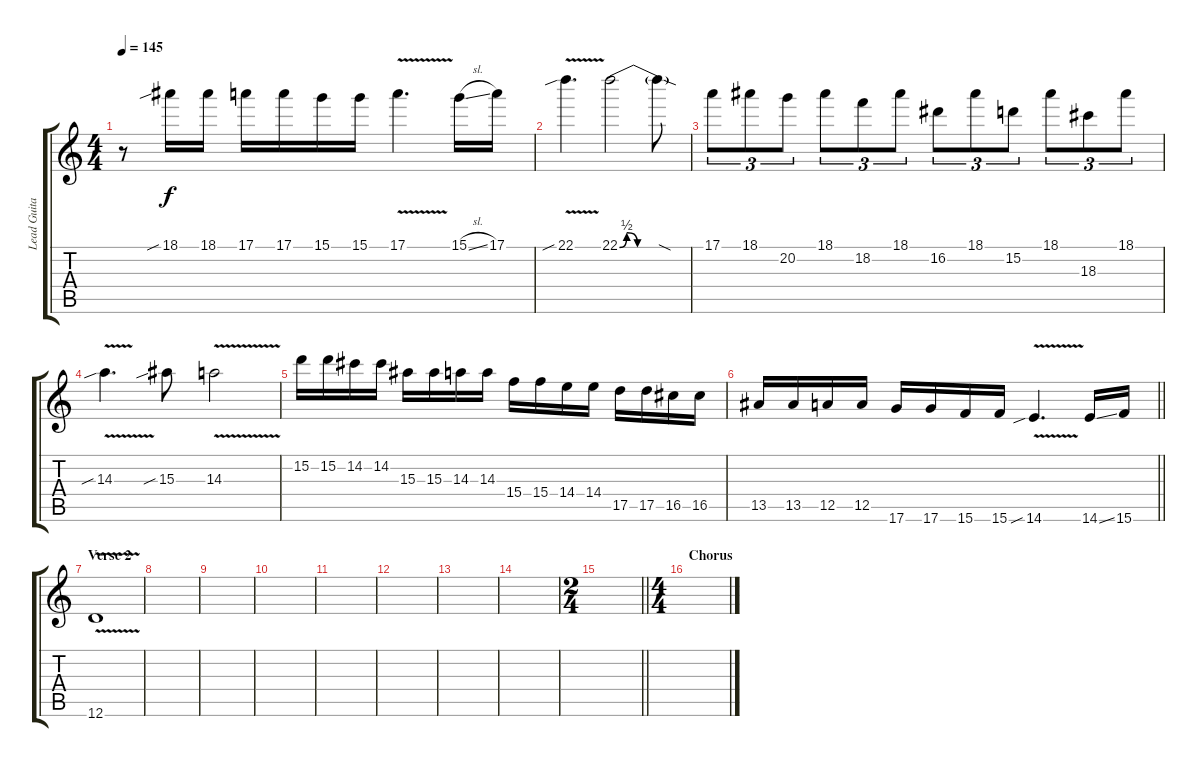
\track ("Lead Guitar 3" "Lead Guita") {instrument distortionguitar}
\staff {score tabs}
\tuning (E4 B3 G3 D3 A2 D2) {hide}
\ts (4 4)
\tempo 145
\clef g2
\ks c
r.8{dy f} 18.1{sib}.16 18.1.16 17.1.16 17.1.16 15.1.16 15.1.16 17.1{v}.4{d} 15.1{sl}.16 17.1.16 |
22.1{v sib}.4{d} 22.1{be (custom 0 0 6 2 15 0 60 0)}.2 22.1{sod t}.8 |
17.1.8{tu (3 2)} 18.1.8{tu (3 2)} 20.2.8{tu (3 2)} 18.1.8{tu (3 2)} 18.2.8{tu (3 2)} 18.1.8{tu (3 2)} 16.2.8{tu (3 2)} 18.1.8{tu (3 2)} 15.2.8{tu (3 2)} 18.1.8{tu (3 2)} 18.3.8{tu (3 2)} 18.1.8{tu (3 2)} |
14.3{v sib}.4{d} 15.3{sib}.8 14.3{v}.2 |
15.2.16 15.2.16 14.2.16 14.2.16 15.3.16 15.3.16 14.3.16 14.3.16 15.4.16 15.4.16 14.4.16 14.4.16 17.5.16 17.5.16 16.5.16 16.5.16 |
\barLineRight lightlight
13.5.16 13.5.16 12.5.16 12.5.16 17.6.16 17.6.16 15.6.16 15.6.16 14.6{v sib}.4{d} 14.6{ss}.16 15.6.16 |
\section ("" "Verse 2")
12.6{v}.1 |
|
|
|
|
|
|
|
\ts (2 4)
\barLineRight lightlight
|
\ts (4 4)
\section ("" "Chorus")
